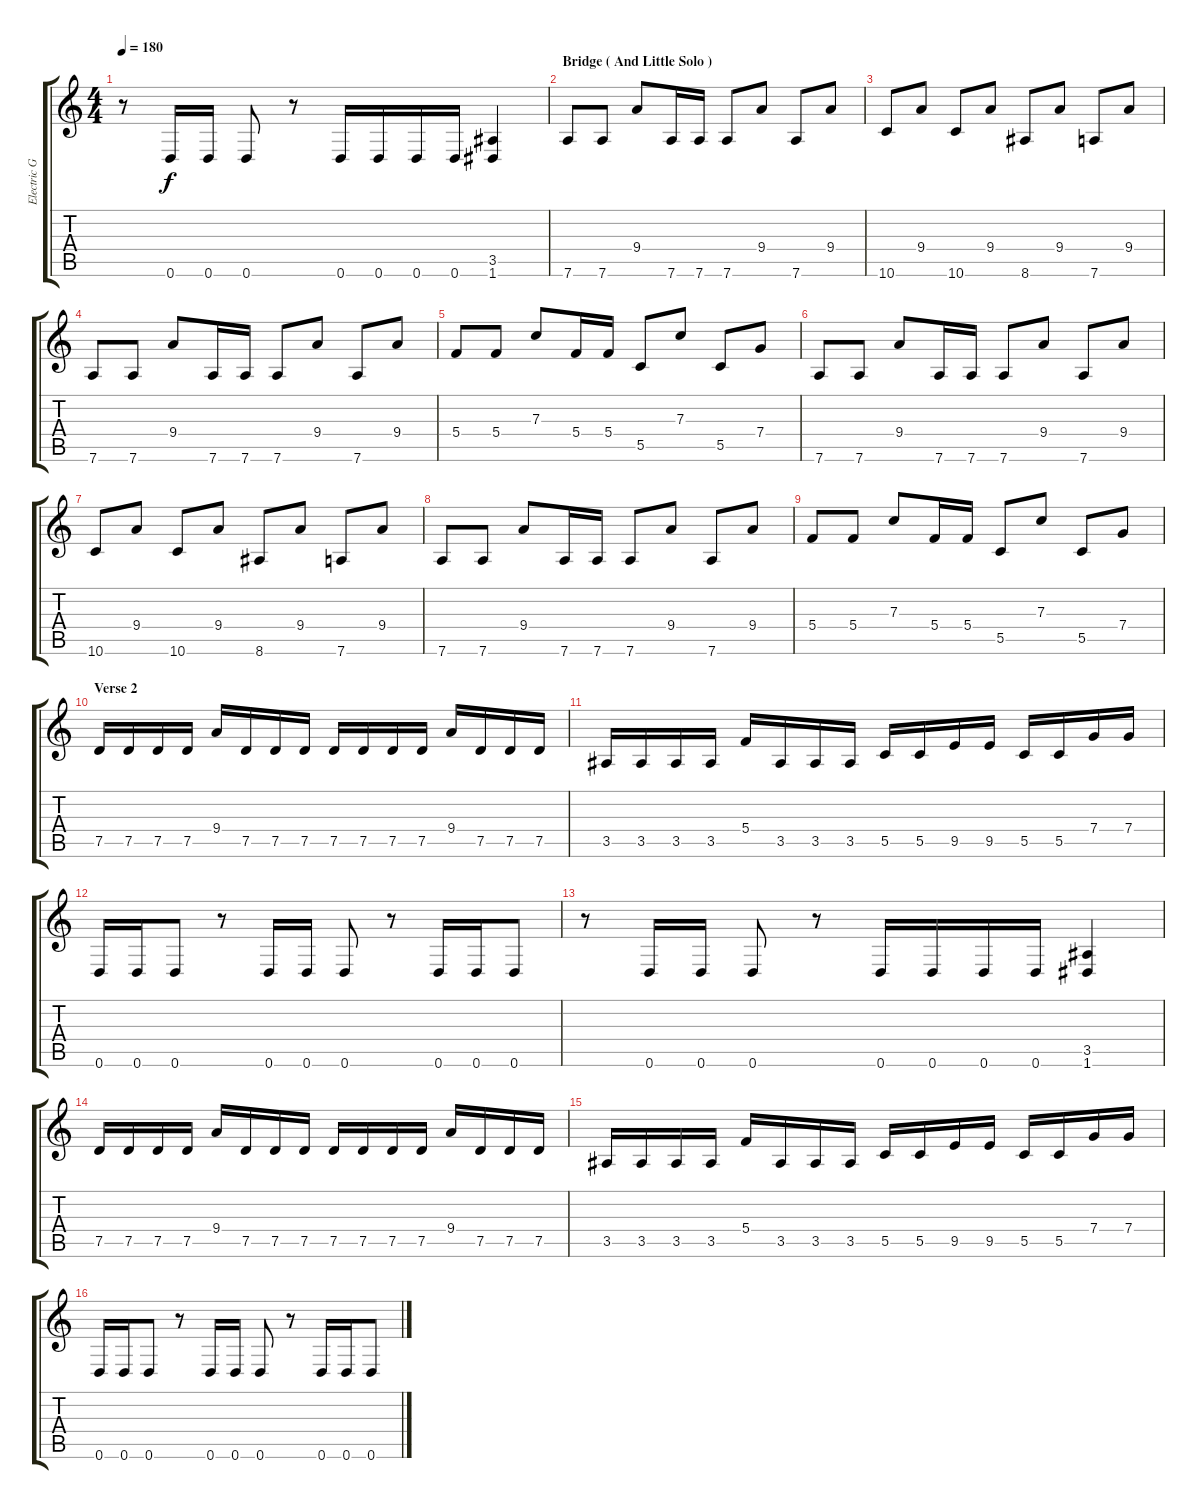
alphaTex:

\track ("Electric Guitar 1" "Electric G") {instrument distortionguitar}
\staff {score tabs}
\tuning (D4 A3 F3 C3 G2 D2) {hide}
\ts (4 4)
\tempo 180
\clef g2
\ks c
r.8{dy f} 0.6.16 0.6.16 0.6.8 r.8 0.6.16 0.6.16 0.6.16 0.6.16 (3.5 1.6).4 |
\section ("" "Bridge ( And Little Solo )")
7.6.8 7.6.8 9.4.8 7.6.16 7.6.16 7.6.8 9.4.8 7.6.8 9.4.8 |
10.6.8 9.4.8 10.6.8 9.4.8 8.6.8 9.4.8 7.6.8 9.4.8 |
7.6.8 7.6.8 9.4.8 7.6.16 7.6.16 7.6.8 9.4.8 7.6.8 9.4.8 |
5.4.8 5.4.8 7.3.8 5.4.16 5.4.16 5.5.8 7.3.8 5.5.8 7.4.8 |
7.6.8 7.6.8 9.4.8 7.6.16 7.6.16 7.6.8 9.4.8 7.6.8 9.4.8 |
10.6.8 9.4.8 10.6.8 9.4.8 8.6.8 9.4.8 7.6.8 9.4.8 |
7.6.8 7.6.8 9.4.8 7.6.16 7.6.16 7.6.8 9.4.8 7.6.8 9.4.8 |
5.4.8 5.4.8 7.3.8 5.4.16 5.4.16 5.5.8 7.3.8 5.5.8 7.4.8 |
\section ("" "Verse 2")
7.5.16 7.5.16 7.5.16 7.5.16 9.4.16 7.5.16 7.5.16 7.5.16 7.5.16 7.5.16 7.5.16 7.5.16 9.4.16 7.5.16 7.5.16 7.5.16 |
3.5.16 3.5.16 3.5.16 3.5.16 5.4.16 3.5.16 3.5.16 3.5.16 5.5.16 5.5.16 9.5.16 9.5.16 5.5.16 5.5.16 7.4.16 7.4.16 |
0.6.16 0.6.16 0.6.8 r.8 0.6.16 0.6.16 0.6.8 r.8 0.6.16 0.6.16 0.6.8 |
r.8 0.6.16 0.6.16 0.6.8 r.8 0.6.16 0.6.16 0.6.16 0.6.16 (3.5 1.6).4 |
7.5.16 7.5.16 7.5.16 7.5.16 9.4.16 7.5.16 7.5.16 7.5.16 7.5.16 7.5.16 7.5.16 7.5.16 9.4.16 7.5.16 7.5.16 7.5.16 |
3.5.16 3.5.16 3.5.16 3.5.16 5.4.16 3.5.16 3.5.16 3.5.16 5.5.16 5.5.16 9.5.16 9.5.16 5.5.16 5.5.16 7.4.16 7.4.16 |
0.6.16 0.6.16 0.6.8 r.8 0.6.16 0.6.16 0.6.8 r.8 0.6.16 0.6.16 0.6.8
